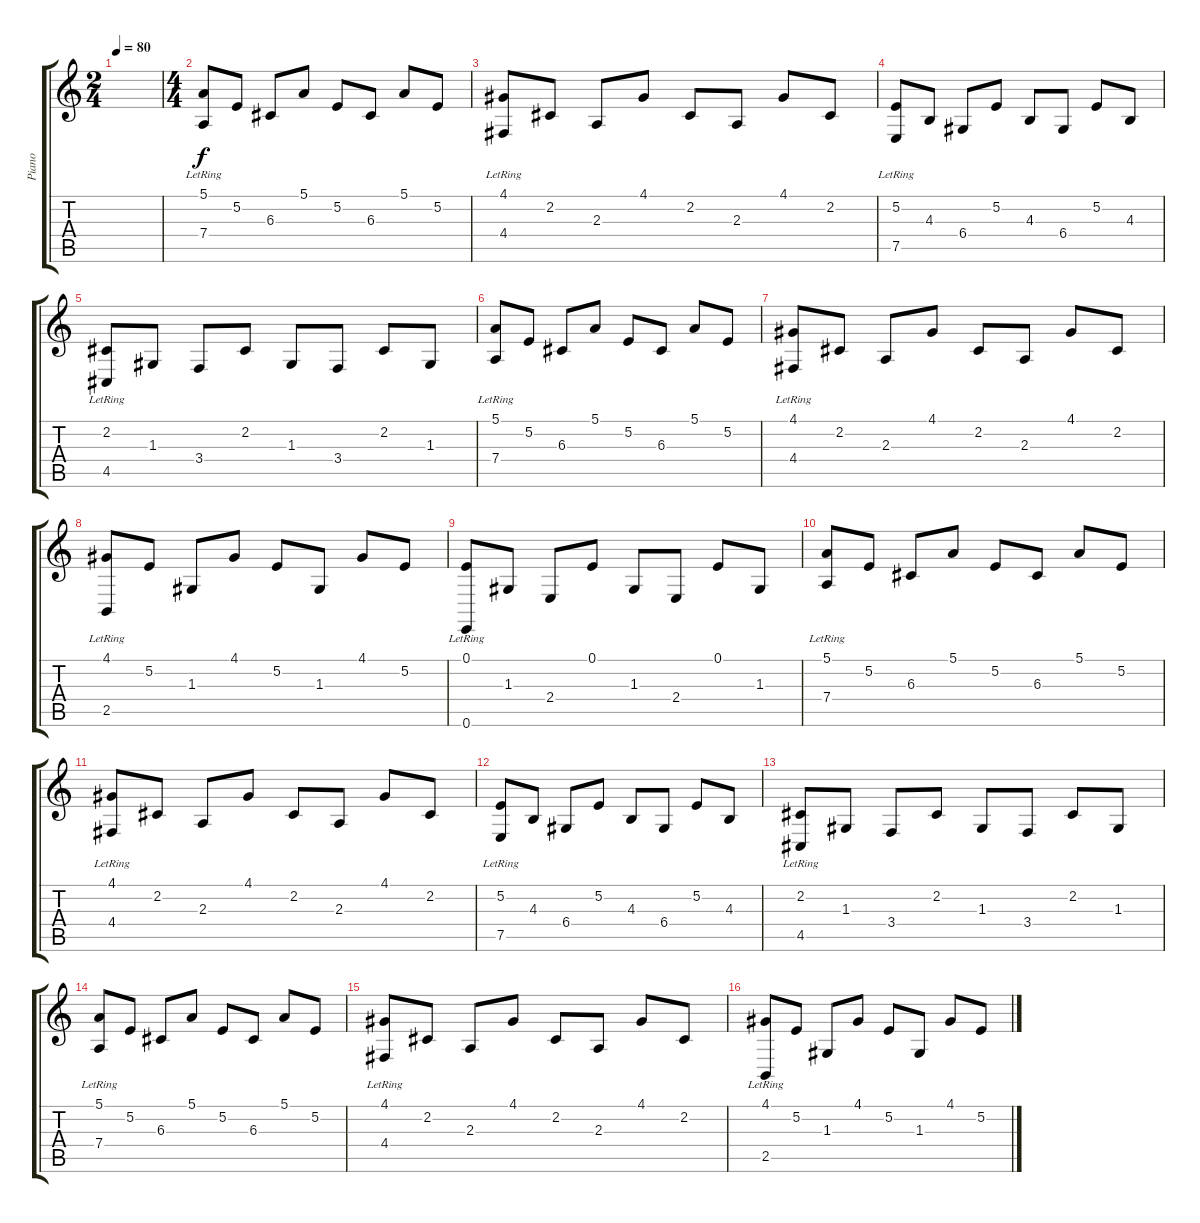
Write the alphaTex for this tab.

\track ("Piano" "Piano") {instrument acousticgrandpiano}
\staff {score tabs}
\tuning (E4 B3 G3 D3 A2 E2) {hide}
\ts (2 4)
\tempo 80
\clef g2
\ks c
|
\ts (4 4)
(5.1{lr} 7.4{lr}).8 5.2.8 6.3.8 5.1.8 5.2.8 6.3.8 5.1.8 5.2.8 |
(4.1{lr} 4.4{lr}).8 2.2.8 2.3.8 4.1.8 2.2.8 2.3.8 4.1.8 2.2.8 |
(5.2{lr} 7.5{lr}).8 4.3.8 6.4.8 5.2.8 4.3.8 6.4.8 5.2.8 4.3.8 |
(2.2{lr} 4.5{lr}).8 1.3.8 3.4.8 2.2.8 1.3.8 3.4.8 2.2.8 1.3.8 |
(5.1{lr} 7.4{lr}).8 5.2.8 6.3.8 5.1.8 5.2.8 6.3.8 5.1.8 5.2.8 |
(4.1{lr} 4.4{lr}).8 2.2.8 2.3.8 4.1.8 2.2.8 2.3.8 4.1.8 2.2.8 |
(4.1{lr} 2.5{lr}).8 5.2.8 1.3.8 4.1.8 5.2.8 1.3.8 4.1.8 5.2.8 |
(0.1{lr} 0.6{lr}).8 1.3.8 2.4.8 0.1.8 1.3.8 2.4.8 0.1.8 1.3.8 |
(5.1{lr} 7.4{lr}).8 5.2.8 6.3.8 5.1.8 5.2.8 6.3.8 5.1.8 5.2.8 |
(4.1{lr} 4.4{lr}).8 2.2.8 2.3.8 4.1.8 2.2.8 2.3.8 4.1.8 2.2.8 |
(5.2{lr} 7.5{lr}).8 4.3.8 6.4.8 5.2.8 4.3.8 6.4.8 5.2.8 4.3.8 |
(2.2{lr} 4.5{lr}).8 1.3.8 3.4.8 2.2.8 1.3.8 3.4.8 2.2.8 1.3.8 |
(5.1{lr} 7.4{lr}).8 5.2.8 6.3.8 5.1.8 5.2.8 6.3.8 5.1.8 5.2.8 |
(4.1{lr} 4.4{lr}).8 2.2.8 2.3.8 4.1.8 2.2.8 2.3.8 4.1.8 2.2.8 |
(4.1{lr} 2.5{lr}).8 5.2.8 1.3.8 4.1.8 5.2.8 1.3.8 4.1.8 5.2.8
